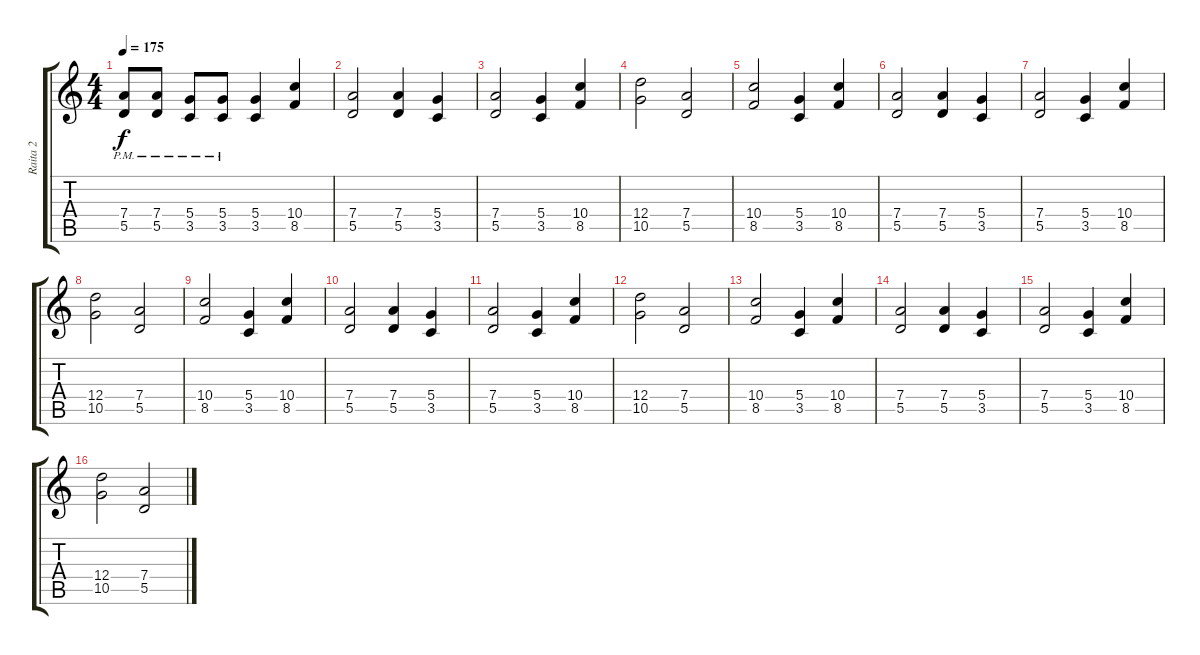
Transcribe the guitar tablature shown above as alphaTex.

\track ("Raita 2" "Raita 2") {instrument distortionguitar}
\staff {score tabs}
\tuning (E4 B3 G3 D3 A2 E2) {hide}
\ts (4 4)
\tempo 175
\clef g2
\ks c
(7.4{pm} 5.5{pm}).8{dy f} (7.4{pm} 5.5{pm}).8 (5.4{pm} 3.5{pm}).8 (5.4{pm} 3.5{pm}).8 (5.4 3.5).4 (10.4 8.5).4 |
(7.4 5.5).2 (7.4 5.5).4 (5.4 3.5).4 |
(7.4 5.5).2 (5.4 3.5).4 (10.4 8.5).4 |
(12.4 10.5).2 (7.4 5.5).2 |
(10.4 8.5).2 (5.4 3.5).4 (10.4 8.5).4 |
(7.4 5.5).2 (7.4 5.5).4 (5.4 3.5).4 |
(7.4 5.5).2 (5.4 3.5).4 (10.4 8.5).4 |
(12.4 10.5).2 (7.4 5.5).2 |
(10.4 8.5).2 (5.4 3.5).4 (10.4 8.5).4 |
(7.4 5.5).2 (7.4 5.5).4 (5.4 3.5).4 |
(7.4 5.5).2 (5.4 3.5).4 (10.4 8.5).4 |
(12.4 10.5).2 (7.4 5.5).2 |
(10.4 8.5).2 (5.4 3.5).4 (10.4 8.5).4 |
(7.4 5.5).2 (7.4 5.5).4 (5.4 3.5).4 |
(7.4 5.5).2 (5.4 3.5).4 (10.4 8.5).4 |
(12.4 10.5).2 (7.4 5.5).2
